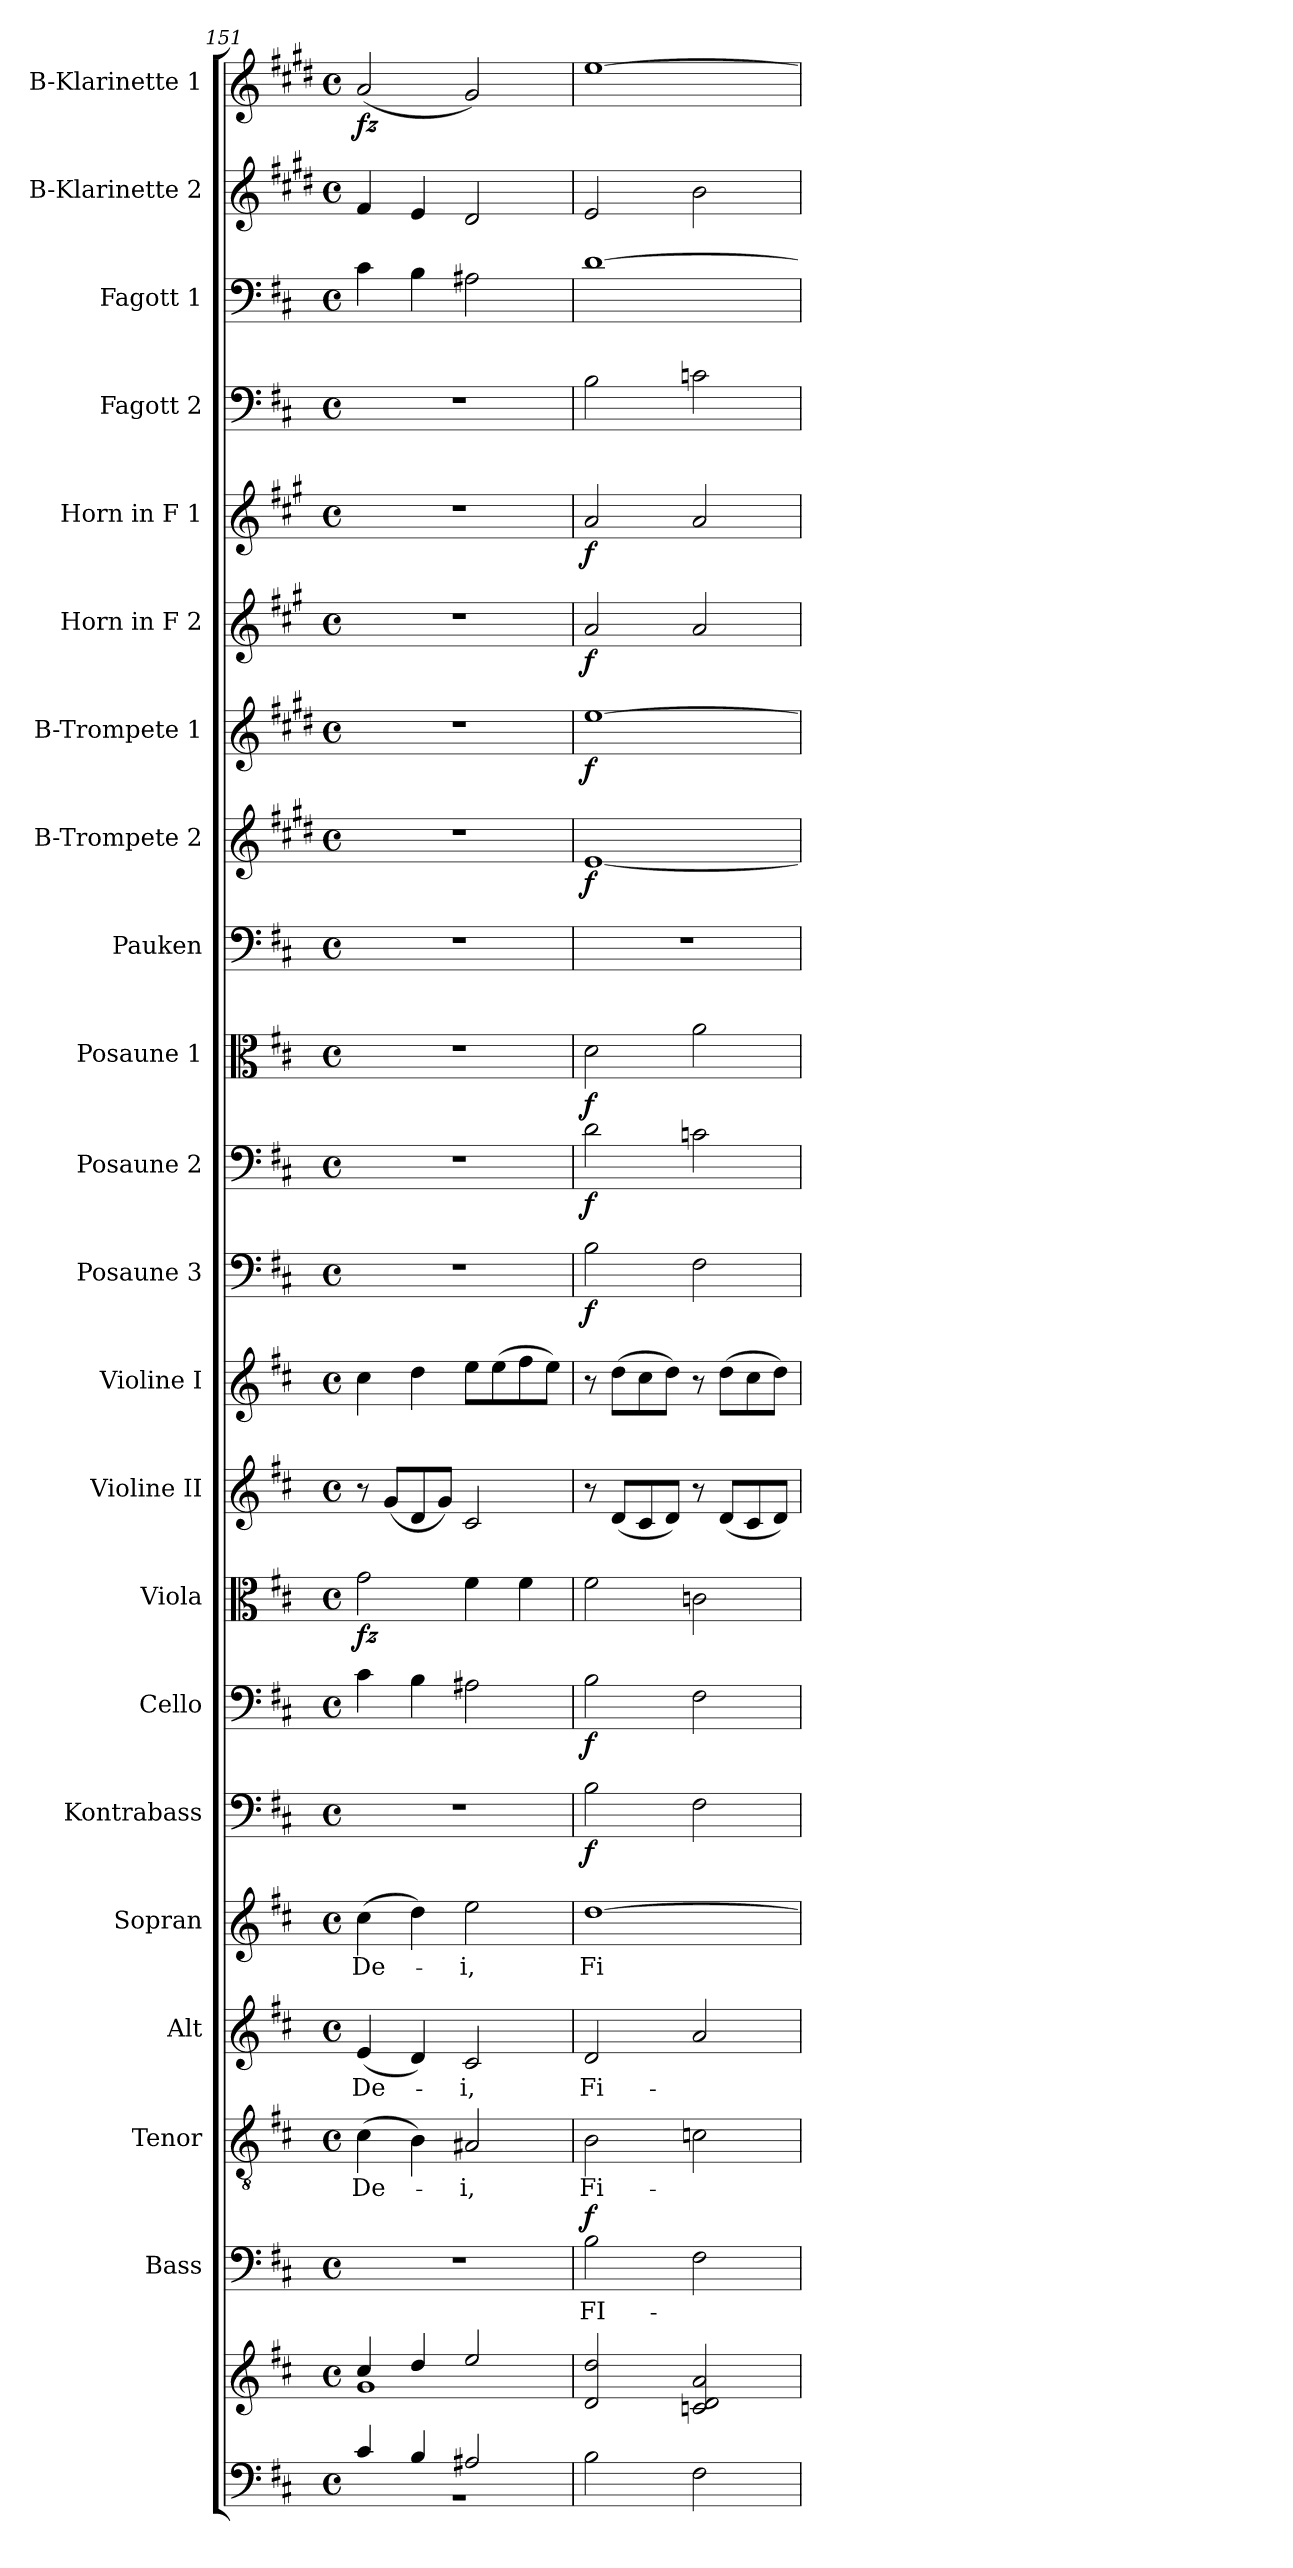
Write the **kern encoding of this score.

**kern	**kern	**kern	**text	**dynam	**kern	**text	**kern	**text	**kern	**text	**kern	**dynam	**kern	**dynam	**kern	**dynam	**kern	**kern	**kern	**dynam	**kern	**dynam	**kern	**dynam	**kern	**kern	**dynam	**kern	**dynam	**kern	**dynam	**kern	**dynam	**kern	**kern	**kern	**kern	**dynam
*part22	*part22	*part21	*part21	*part21	*part20	*part20	*part19	*part19	*part18	*part18	*part17	*part17	*part16	*part16	*part15	*part15	*part14	*part13	*part12	*part12	*part11	*part11	*part10	*part10	*part9	*part8	*part8	*part7	*part7	*part6	*part6	*part5	*part5	*part4	*part3	*part2	*part1	*part1
*staff23	*staff22	*staff21	*staff21	*staff21	*staff20	*staff20	*staff19	*staff19	*staff18	*staff18	*staff17	*staff17	*staff16	*staff16	*staff15	*staff15	*staff14	*staff13	*staff12	*staff12	*staff11	*staff11	*staff10	*staff10	*staff9	*staff8	*staff8	*staff7	*staff7	*staff6	*staff6	*staff5	*staff5	*staff4	*staff3	*staff2	*staff1	*staff1
*	*	*I"Bass	*	*	*I"Tenor	*	*I"Alt	*	*I"Sopran	*	*I"Kontrabass	*	*I"Cello	*	*I"Viola	*	*I"Violine II	*I"Violine I	*I"Posaune 3	*	*I"Posaune 2	*	*I"Posaune 1	*	*I"Pauken	*I"B-Trompete 2	*	*I"B-Trompete 1	*	*I"Horn in F 2	*	*I"Horn in F 1	*	*I"Fagott 2	*I"Fagott 1	*I"B-Klarinette 2	*I"B-Klarinette 1	*
*	*	*I'B.	*	*	*I'T.	*	*I'A.	*	*I'S.	*	*I'Kb.	*	*	*	*I'Vla.	*	*I'Vl. II	*I'Vl. I	*I'Pos. 3	*	*I'Pos. 2	*	*I'Pos. 1	*	*I'Pk.	*I'B Trp. 2	*	*I'B Trp. 1	*	*	*	*	*	*I'Fg. 2	*I'Fg. 1	*I'B Kl. 2	*I'B Kl. 1	*
*clefF4	*clefG2	*clefF4	*	*	*clefGv2	*	*clefG2	*	*clefG2	*	*clefF4	*	*clefF4	*	*clefC3	*	*clefG2	*clefG2	*clefF4	*	*clefF4	*	*clefC3	*	*clefF4	*clefG2	*	*clefG2	*	*clefG2	*	*clefG2	*	*clefF4	*clefF4	*clefG2	*clefG2	*
*	*	*	*	*	*	*	*	*	*	*	*ITrd7c12	*	*	*	*	*	*	*	*	*	*	*	*	*	*	*ITrd1c2	*	*ITrd1c2	*	*ITrd4c7	*	*ITrd4c7	*	*	*	*ITrd1c2	*ITrd1c2	*
*k[f#c#]	*k[f#c#]	*k[f#c#]	*	*	*k[f#c#]	*	*k[f#c#]	*	*k[f#c#]	*	*k[f#c#]	*	*k[f#c#]	*	*k[f#c#]	*	*k[f#c#]	*k[f#c#]	*k[f#c#]	*	*k[f#c#]	*	*k[f#c#]	*	*k[f#c#]	*k[f#c#]	*	*k[f#c#]	*	*k[f#c#]	*	*k[f#c#]	*	*k[f#c#]	*k[f#c#]	*k[f#c#]	*k[f#c#]	*
*D:	*D:	*D:	*	*	*D:	*	*D:	*	*D:	*	*D:	*	*D:	*	*D:	*	*D:	*D:	*D:	*	*D:	*	*D:	*	*D:	*D:	*	*D:	*	*D:	*	*D:	*	*D:	*D:	*D:	*D:	*
*M4/4	*M4/4	*M4/4	*	*	*M4/4	*	*M4/4	*	*M4/4	*	*M4/4	*	*M4/4	*	*M4/4	*	*M4/4	*M4/4	*M4/4	*	*M4/4	*	*M4/4	*	*M4/4	*M4/4	*	*M4/4	*	*M4/4	*	*M4/4	*	*M4/4	*M4/4	*M4/4	*M4/4	*
*met(c)	*met(c)	*met(c)	*	*	*met(c)	*	*met(c)	*	*met(c)	*	*met(c)	*	*met(c)	*	*met(c)	*	*met(c)	*met(c)	*met(c)	*	*met(c)	*	*met(c)	*	*met(c)	*met(c)	*	*met(c)	*	*met(c)	*	*met(c)	*	*met(c)	*met(c)	*met(c)	*met(c)	*
=151	=151	=151	=151	=151	=151	=151	=151	=151	=151	=151	=151	=151	=151	=151	=151	=151	=151	=151	=151	=151	=151	=151	=151	=151	=151	=151	=151	=151	=151	=151	=151	=151	=151	=151	=151	=151	=151	=151
*^	*^	*	*	*	*	*	*	*	*	*	*	*	*	*	*	*	*	*	*	*	*	*	*	*	*	*	*	*	*	*	*	*	*	*	*	*	*	*
!	!	!	!	!	!	!	!	!LO:LY:b	!	!LO:LY:b	!	!LO:LY:b	!	!	!	!	!	!LO:DY:b	!	!	!	!	!	!	!	!	!	!	!	!	!	!	!	!	!	!	!	!	!	!LO:DY:b
4c#/	1rBB	4cc#/	1g	1r	.	.	(>4c#\	De-	(<4e/	De-	(>4cc#\	De-	1r	.	4c#\	.	2g\	fz	8r	4cc#\	1r	.	1r	.	1r	.	1r	1r	.	1r	.	1r	.	1r	.	1r	4c#\	4e/	(<2g/	fz
.	.	.	.	.	.	.	.	.	.	.	.	.	.	.	.	.	.	.	(<8g/L	.	.	.	.	.	.	.	.	.	.	.	.	.	.	.	.	.	.	.	.	.
4B/	.	4dd/	.	.	.	.	4B\)	.	4d/)	.	4dd\)	.	.	.	4B\	.	.	.	8d/	4dd\	.	.	.	.	.	.	.	.	.	.	.	.	.	.	.	.	4B\	4d/	.	.
.	.	.	.	.	.	.	.	.	.	.	.	.	.	.	.	.	.	.	8g/J)	.	.	.	.	.	.	.	.	.	.	.	.	.	.	.	.	.	.	.	.	.
!	!	!	!	!	!	!	!	!LO:LY:b	!	!LO:LY:b	!	!LO:LY:b	!	!	!	!	!	!	!	!	!	!	!	!	!	!	!	!	!	!	!	!	!	!	!	!	!	!	!	!
2A#X/	.	2ee/	.	.	.	.	2A#X/	-i,	2c#/	-i,	2ee\	-i,	.	.	2A#X\	.	4f#\	.	2c#/	8ee\L	.	.	.	.	.	.	.	.	.	.	.	.	.	.	.	.	2A#X\	2c#/	2f#/)	.
.	.	.	.	.	.	.	.	.	.	.	.	.	.	.	.	.	.	.	.	(>8ee\	.	.	.	.	.	.	.	.	.	.	.	.	.	.	.	.	.	.	.	.
.	.	.	.	.	.	.	.	.	.	.	.	.	.	.	.	.	4f#\	.	.	8ff#\	.	.	.	.	.	.	.	.	.	.	.	.	.	.	.	.	.	.	.	.
.	.	.	.	.	.	.	.	.	.	.	.	.	.	.	.	.	.	.	.	8ee\J)	.	.	.	.	.	.	.	.	.	.	.	.	.	.	.	.	.	.	.	.
*v	*v	*	*	*	*	*	*	*	*	*	*	*	*	*	*	*	*	*	*	*	*	*	*	*	*	*	*	*	*	*	*	*	*	*	*	*	*	*	*	*
*	*v	*v	*	*	*	*	*	*	*	*	*	*	*	*	*	*	*	*	*	*	*	*	*	*	*	*	*	*	*	*	*	*	*	*	*	*	*	*	*
=152	=152	=152	=152	=152	=152	=152	=152	=152	=152	=152	=152	=152	=152	=152	=152	=152	=152	=152	=152	=152	=152	=152	=152	=152	=152	=152	=152	=152	=152	=152	=152	=152	=152	=152	=152	=152	=152	=152
!	!	!	!LO:LY:b	!LO:DY:a	!	!LO:LY:b	!	!LO:LY:b	!	!LO:LY:b	!	!LO:DY:b	!	!LO:DY:b	!	!	!	!	!	!LO:DY:b	!	!LO:DY:b	!	!LO:DY:b	!	!	!LO:DY:b	!	!LO:DY:b	!	!LO:DY:b	!	!LO:DY:b	!	!	!	!	!
2B\	2d/ 2dd/	2B\	FI-	f	2B\	Fi-	2d/	Fi-	[1dd	Fi-	2BB\	f	2B\	f	2f#\	.	8r	8r	2B\	f	2d\	f	2d\	f	1r	[1d	f	[1dd	f	2d/	f	2d/	f	2B\	[1d	2d/	[1dd	.
.	.	.	.	.	.	.	.	.	.	.	.	.	.	.	.	.	(<8d/L	(>8dd\L	.	.	.	.	.	.	.	.	.	.	.	.	.	.	.	.	.	.	.	.
.	.	.	.	.	.	.	.	.	.	.	.	.	.	.	.	.	8c#/	8cc#\	.	.	.	.	.	.	.	.	.	.	.	.	.	.	.	.	.	.	.	.
.	.	.	.	.	.	.	.	.	.	.	.	.	.	.	.	.	8d/J)	8dd\J)	.	.	.	.	.	.	.	.	.	.	.	.	.	.	.	.	.	.	.	.
2F#\	2cn/ 2d/ 2a/	2F#\	.	.	2cn\	.	2a/	.	.	.	2FF#\	.	2F#\	.	2cn\	.	8r	8r	2F#\	.	2cn\	.	2a\	.	.	.	.	.	.	2d/	.	2d/	.	2cn\	.	2a\	.	.
.	.	.	.	.	.	.	.	.	.	.	.	.	.	.	.	.	(<8d/L	(>8dd\L	.	.	.	.	.	.	.	.	.	.	.	.	.	.	.	.	.	.	.	.
.	.	.	.	.	.	.	.	.	.	.	.	.	.	.	.	.	8c#/	8cc#\	.	.	.	.	.	.	.	.	.	.	.	.	.	.	.	.	.	.	.	.
.	.	.	.	.	.	.	.	.	.	.	.	.	.	.	.	.	8d/J)	8dd\J)	.	.	.	.	.	.	.	.	.	.	.	.	.	.	.	.	.	.	.	.
=	=	=	=	=	=	=	=	=	=	=	=	=	=	=	=	=	=	=	=	=	=	=	=	=	=	=	=	=	=	=	=	=	=	=	=	=	=	=
*-	*-	*-	*-	*-	*-	*-	*-	*-	*-	*-	*-	*-	*-	*-	*-	*-	*-	*-	*-	*-	*-	*-	*-	*-	*-	*-	*-	*-	*-	*-	*-	*-	*-	*-	*-	*-	*-	*-
